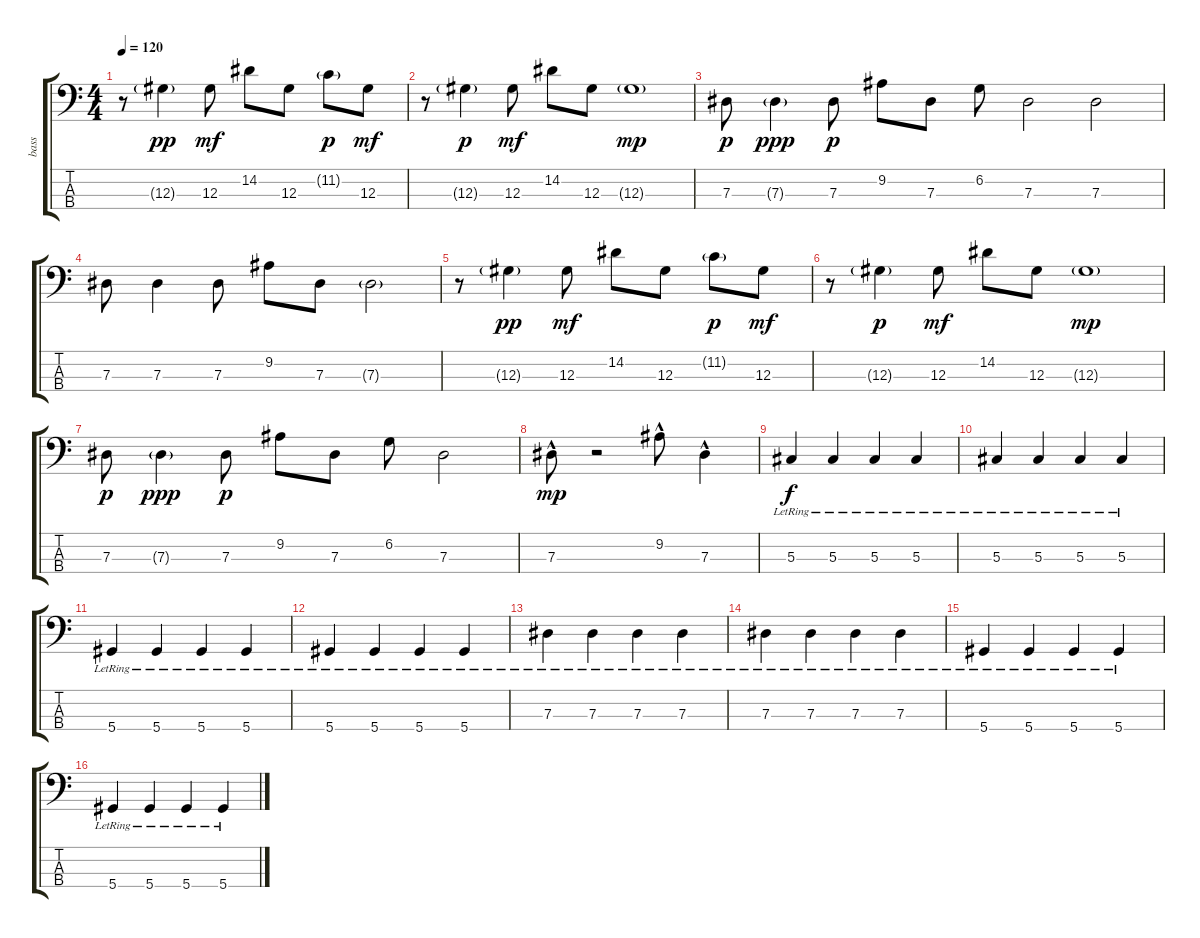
\track ("bass" "bass") {instrument electricbassfinger}
\staff {score tabs}
\tuning (Gb2 Db2 Ab1 Eb1) {hide}
\ts (4 4)
\tempo 120
\clef f4
\ks c
r.8{dy p beam Up} 12.3{g}.4{dy pp} 12.3.8{dy mf} 14.2.8 12.3.8 11.2{g}.8{dy p} 12.3.8{dy mf} |
r.8{beam Up} 12.3{g}.4{dy p} 12.3.8{dy mf} 14.2.8 12.3.8 12.3{g}.1{dy mp} |
7.3.8{dy p} 7.3{g}.4{dy ppp} 7.3.8{dy p} 9.2.8 7.3.8 6.2.8 7.3.2 7.3.2 |
7.3.8 7.3.4 7.3.8 9.2.8 7.3.8 7.3{g}.2 |
r.8{beam Up} 12.3{g}.4{dy pp} 12.3.8{dy mf} 14.2.8 12.3.8 11.2{g}.8{dy p} 12.3.8{dy mf} |
r.8{beam Up} 12.3{g}.4{dy p} 12.3.8{dy mf} 14.2.8 12.3.8 12.3{g}.1{dy mp} |
7.3.8{dy p} 7.3{g}.4{dy ppp} 7.3.8{dy p} 9.2.8 7.3.8 6.2.8 7.3.2 |
7.3{hac}.8{dy mp} r.2 9.2{hac}.8 7.3{hac}.4 |
5.3{lr}.4{dy f} 5.3{lr}.4 5.3{lr}.4 5.3{lr}.4 |
5.3{lr}.4 5.3{lr}.4 5.3{lr}.4 5.3{lr}.4 |
5.4{lr}.4 5.4{lr}.4 5.4{lr}.4 5.4{lr}.4 |
5.4{lr}.4 5.4{lr}.4 5.4{lr}.4 5.4{lr}.4 |
7.3{lr}.4 7.3{lr}.4 7.3{lr}.4 7.3{lr}.4 |
7.3{lr}.4 7.3{lr}.4 7.3{lr}.4 7.3{lr}.4 |
5.4{lr}.4 5.4{lr}.4 5.4{lr}.4 5.4{lr}.4 |
5.4{lr}.4 5.4{lr}.4 5.4{lr}.4 5.4{ss lr}.4
